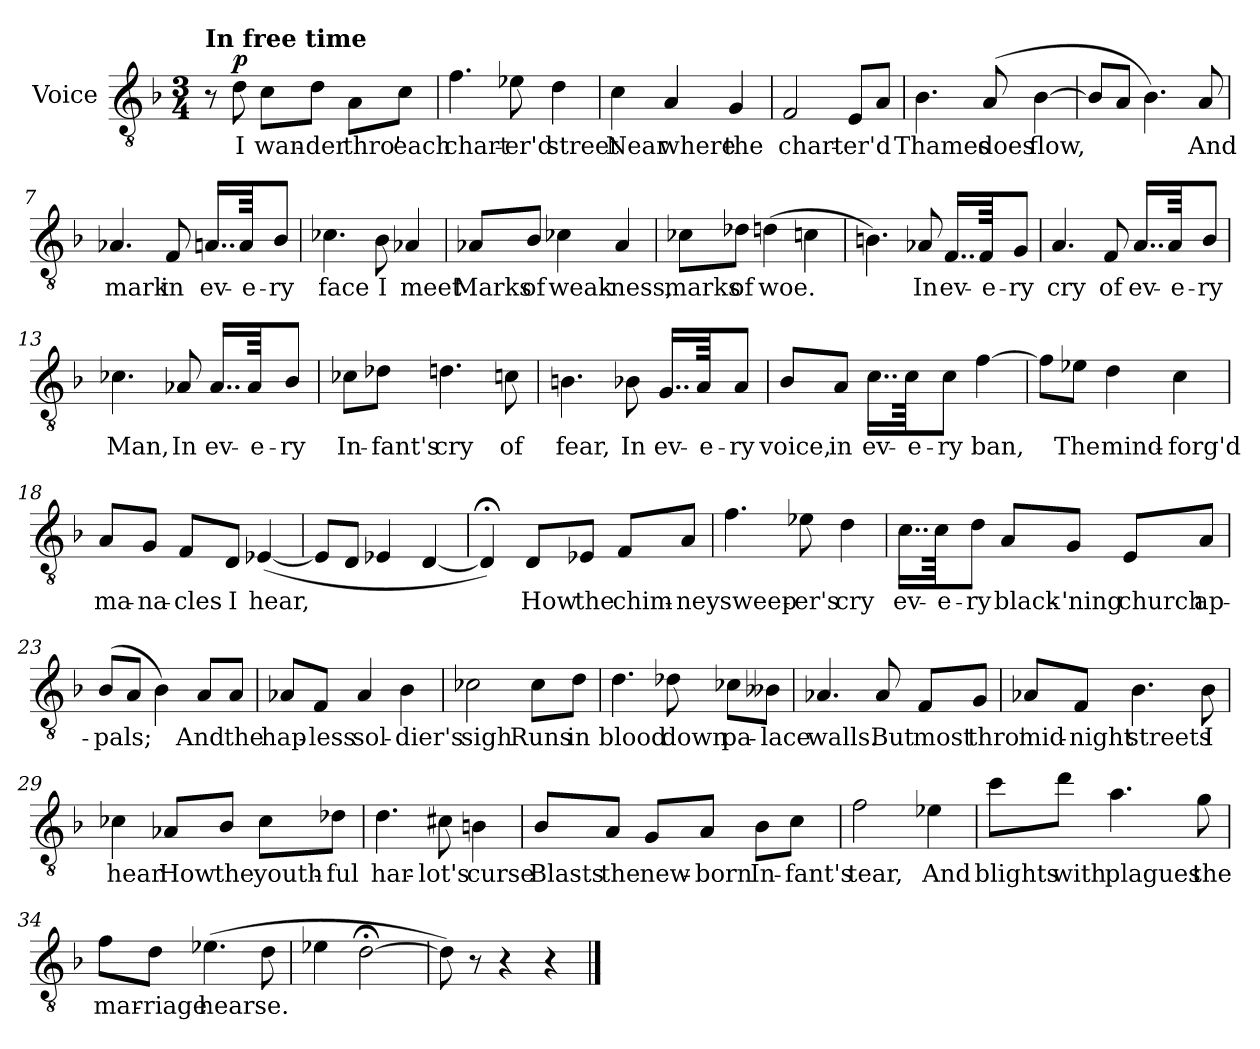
**kern	**text	**dynam
*part1	*part1	*part1
*staff1	*staff1	*staff1
*I"Voice	*	*
*clefGv2	*	*
*k[b-]	*	*
*M3/4	*	*
=1	=1	=1
!LO:TX:a:B:t=In free time	!	!
8r	.	.
!	!LO:LY:b	!LO:DY:a
8d\	I	p
!	!LO:LY:b	!
8c\L	wan-	.
!	!LO:LY:b	!
8d\J	-der	.
!	!LO:LY:b	!
8A\L	thro'	.
!	!LO:LY:b	!
8c\J	each	.
=2	=2	=2
!	!LO:LY:b	!
4.f\	chart-	.
!	!LO:LY:b	!
8e-X\	-er'd	.
!	!LO:LY:b	!
4d\	street	.
=3	=3	=3
!	!LO:LY:b	!
4c\	Near	.
!	!LO:LY:b	!
4A/	where	.
!	!LO:LY:b	!
4G/	the	.
=4	=4	=4
!	!LO:LY:b	!
2F/	chart-	.
!	!LO:LY:b	!
8E/L	-er'd	.
8A/J	.	.
!!LO:LB:g=z
=5	=5	=5
!	!LO:LY:b	!
4.B-\	Thames	.
!	!LO:LY:b	!
(>8A/	does	.
!	!LO:LY:b	!
[4B-\	flow,	.
=6	=6	=6
8B-/L]	.	.
8A/J	.	.
4.B-\)	.	.
!	!LO:LY:b	!
8A/	And	.
=7	=7	=7
!	!LO:LY:b	!
4.A-X/	mark	.
!	!LO:LY:b	!
8F/	in	.
!	!LO:LY:b	!
16..An/LL	ev-	.
!	!LO:LY:b	!
64A/JKK	-e-	.
!	!LO:LY:b	!
8B-/J	-ry	.
=8	=8	=8
!	!LO:LY:b	!
4.c-X\	face	.
!	!LO:LY:b	!
8B-\	I	.
!	!LO:LY:b	!
4A-X/	meet	.
!!LO:LB:g=z
=9	=9	=9
!	!LO:LY:b	!
8A-X/L	Marks	.
!	!LO:LY:b	!
8B-/J	of	.
!	!LO:LY:b	!
4c-X\	weak-	.
!	!LO:LY:b	!
4A-/	-ness,	.
=10	=10	=10
!	!LO:LY:b	!
8c-X\L	marks	.
!	!LO:LY:b	!
8d-X\J	of	.
!	!LO:LY:b	!
(>4dn\	woe.	.
4cn\	.	.
=11	=11	=11
4.Bn\)	.	.
!	!LO:LY:b	!
8A-X/	In	.
!	!LO:LY:b	!
16..F/LL	ev-	.
!	!LO:LY:b	!
64F/JKK	-e-	.
!	!LO:LY:b	!
8G/J	-ry	.
=12	=12	=12
!	!LO:LY:b	!
4.A/	cry	.
!	!LO:LY:b	!
8F/	of	.
!	!LO:LY:b	!
16..A/LL	ev-	.
!	!LO:LY:b	!
64A/JKK	-e-	.
!	!LO:LY:b	!
8B-/J	-ry	.
!!LO:LB:g=z
=13	=13	=13
!	!LO:LY:b	!
4.c-X\	Man,	.
!	!LO:LY:b	!
8A-X/	In	.
!	!LO:LY:b	!
16..A-/LL	ev-	.
!	!LO:LY:b	!
64A-/JKK	-e-	.
!	!LO:LY:b	!
8B-/J	-ry	.
=14	=14	=14
!	!LO:LY:b	!
8c-X\L	In-	.
!	!LO:LY:b	!
8d-X\J	-fant's	.
!	!LO:LY:b	!
4.dn\	cry	.
!	!LO:LY:b	!
8cn\	of	.
=15	=15	=15
!	!LO:LY:b	!
4.Bn\	fear,	.
!	!LO:LY:b	!
8B-X\	In	.
!	!LO:LY:b	!
16..G/LL	ev-	.
!	!LO:LY:b	!
64A/JKK	-e-	.
!	!LO:LY:b	!
8A/J	-ry	.
!!LO:LB:g=z
=16	=16	=16
!	!LO:LY:b	!
8B-/L	voice,	.
!	!LO:LY:b	!
8A/J	in	.
!	!LO:LY:b	!
16..c\LL	ev-	.
!	!LO:LY:b	!
64c\JKK	-e-	.
!	!LO:LY:b	!
8c\J	-ry	.
!	!LO:LY:b	!
[4f\	ban,	.
=17	=17	=17
8f\L]	.	.
!	!LO:LY:b	!
8e-X\J	The	.
!	!LO:LY:b	!
4d\	mind-	.
!	!LO:LY:b	!
4c\	-forg'd	.
=18	=18	=18
!	!LO:LY:b	!
8A/L	ma-	.
!	!LO:LY:b	!
8G/J	-na-	.
!	!LO:LY:b	!
8F/L	-cles	.
!	!LO:LY:b	!
8D/J	I	.
!	!LO:LY:b	!
(>[4E-X/	hear,	.
=19	=19	=19
8E-/L]	.	.
8D/J	.	.
4E-X/	.	.
[4D/	.	.
!!LO:LB:g=z
=20	=20	=20
4D;</])	.	.
!	!LO:LY:b	!
8D/L	How	.
!	!LO:LY:b	!
8E-X/J	the	.
!	!LO:LY:b	!
8F/L	chim-	.
!	!LO:LY:b	!
8A/J	-ney	.
=21	=21	=21
!	!LO:LY:b	!
4.f\	sweep-	.
!	!LO:LY:b	!
8e-X\	-er's	.
!	!LO:LY:b	!
4d\	cry	.
=22	=22	=22
!	!LO:LY:b	!
16..c\LL	ev-	.
!	!LO:LY:b	!
64c\JKK	-e-	.
!	!LO:LY:b	!
8d\J	-ry	.
!	!LO:LY:b	!
8A/L	black-	.
!	!LO:LY:b	!
8G/J	-'ning	.
!	!LO:LY:b	!
8E/L	church	.
!	!LO:LY:b	!
8A/J	ap-	.
!!LO:LB:g=z
=23	=23	=23
!	!LO:LY:b	!
(<8B-/L	-pals;	.
8A/J	.	.
4B-Z\)	.	.
!	!LO:LY:b	!
8A/L	And	.
!	!LO:LY:b	!
8A/J	the	.
=24	=24	=24
!	!LO:LY:b	!
8A-X/L	hap-	.
!	!LO:LY:b	!
8F/J	-less	.
!	!LO:LY:b	!
4A-/	sol-	.
!	!LO:LY:b	!
4B-\	-dier's	.
=25	=25	=25
!	!LO:LY:b	!
2c-X\	sigh	.
!	!LO:LY:b	!
8c-\L	Runs	.
!	!LO:LY:b	!
8d\J	in	.
=26	=26	=26
!	!LO:LY:b	!
4.d\	blood	.
!	!LO:LY:b	!
8d-X\	down	.
!	!LO:LY:b	!
8c-X\L	pa-	.
!	!LO:LY:b	!
8B--X\J	-lace	.
!!LO:LB:g=z
=27	=27	=27
!	!LO:LY:b	!
4.A-X/	walls.	.
!	!LO:LY:b	!
8A-/	But	.
!	!LO:LY:b	!
8F/L	most	.
!	!LO:LY:b	!
8G/J	thro'	.
=28	=28	=28
!	!LO:LY:b	!
8A-X/L	mid-	.
!	!LO:LY:b	!
8F/J	-night	.
!	!LO:LY:b	!
4.B-\	streets	.
!	!LO:LY:b	!
8B-\	I	.
=29	=29	=29
!	!LO:LY:b	!
4c-X\	hear	.
!	!LO:LY:b	!
8A-X/L	How	.
!	!LO:LY:b	!
8B-/J	the	.
!	!LO:LY:b	!
8c-\L	youth-	.
!	!LO:LY:b	!
8d-X\J	-ful	.
!!LO:LB:g=z
=30	=30	=30
!	!LO:LY:b	!
4.d\	har-	.
!	!LO:LY:b	!
8c#X\	-lot's	.
!	!LO:LY:b	!
4Bn\	curse	.
=31	=31	=31
!	!LO:LY:b	!
8B-/L	Blasts	.
!	!LO:LY:b	!
8A/J	the	.
!	!LO:LY:b	!
8G/L	new-	.
!	!LO:LY:b	!
8A/J	-born	.
!	!LO:LY:b	!
8B-\L	In-	.
!	!LO:LY:b	!
8c\J	-fant's	.
=32	=32	=32
!	!LO:LY:b	!
2f\	tear,	.
!	!LO:LY:b	!
4e-X\	And	.
!!LO:LB:g=z
=33	=33	=33
!	!LO:LY:b	!
8cc\L	blights	.
!	!LO:LY:b	!
8dd\J	with	.
!	!LO:LY:b	!
4.a\	plagues	.
!	!LO:LY:b	!
8g\	the	.
=34	=34	=34
!	!LO:LY:b	!
8f\L	mar-	.
!	!LO:LY:b	!
8d\J	-riage	.
!	!LO:LY:b	!
(>4.e-X\	hearse.	.
8d\	.	.
=35	=35	=35
4e-X\	.	.
[2d;<\	.	.
=36	=36	=36
8d\])	.	.
8r	.	.
4r	.	.
4r	.	.
==	==	==
*-	*-	*-
